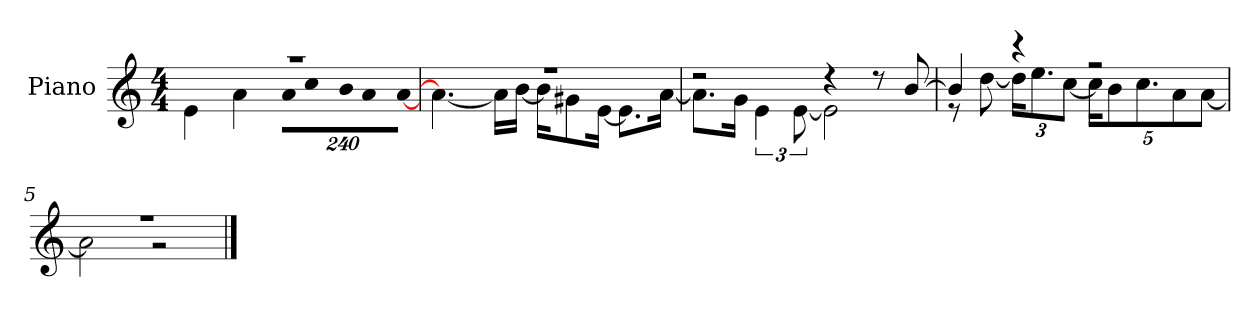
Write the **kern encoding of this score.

**kern
*part1
*staff1
*I"Piano
*I'P-no
*clefG2
*k[]
*M4/4
*MM90
=1
*^
1r	4e\
.	4a\
*	*Xbrackettup
!	!LO:N:vis=16
.	1920%137a\KL
!	!LO:N:vis=8
.	960%137cc\
!	!LO:N:vis=16
.	1920%137b\K
!	!LO:N:vis=8
.	960%137a\
!	!LO:N:vis=16
.	[1920%137a\Jk
.	1920ryy
=2	=2
1r	4.a\_
.	16a\LL]
.	[16b\JJ
.	16b\KL]
.	8g#X\
.	[16e\Jk
.	8.e\L]
.	[16a\Jk
=3	=3
2r	8.a\L]
.	16g\Jk
*	*brackettup
.	6e\
.	[12e\
4r	2e\]
8r	.
[8b/	.
=4	=4
4b/]	8r
.	[8dd\
*	*Xbrackettup
4r	24dd\KL]
.	12.ee\
.	[12cc\J
2r	20cc\KL]
.	10b\
.	10.cc\
.	10a\
.	[10a\J
!!LO:LB:g=z	!!
=5	=5
1r	2a\]
.	2r
*v	*v
==
*-
